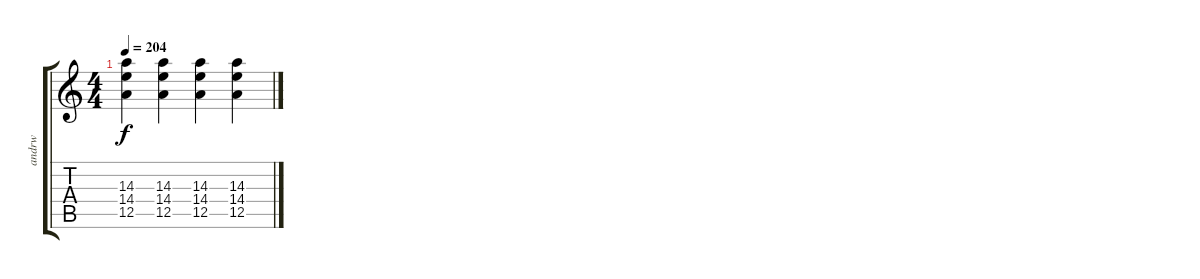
\track ("andrw" "andrw") {instrument distortionguitar}
\staff {score tabs}
\tuning (E4 B3 G3 D3 A2 E2) {hide}
\ts (4 4)
\tempo 204
\clef g2
\ks c
(14.3 14.4 12.5).4{dy f} (14.3 14.4 12.5).4 (14.3 14.4 12.5).4 (14.3 14.4 12.5).4
